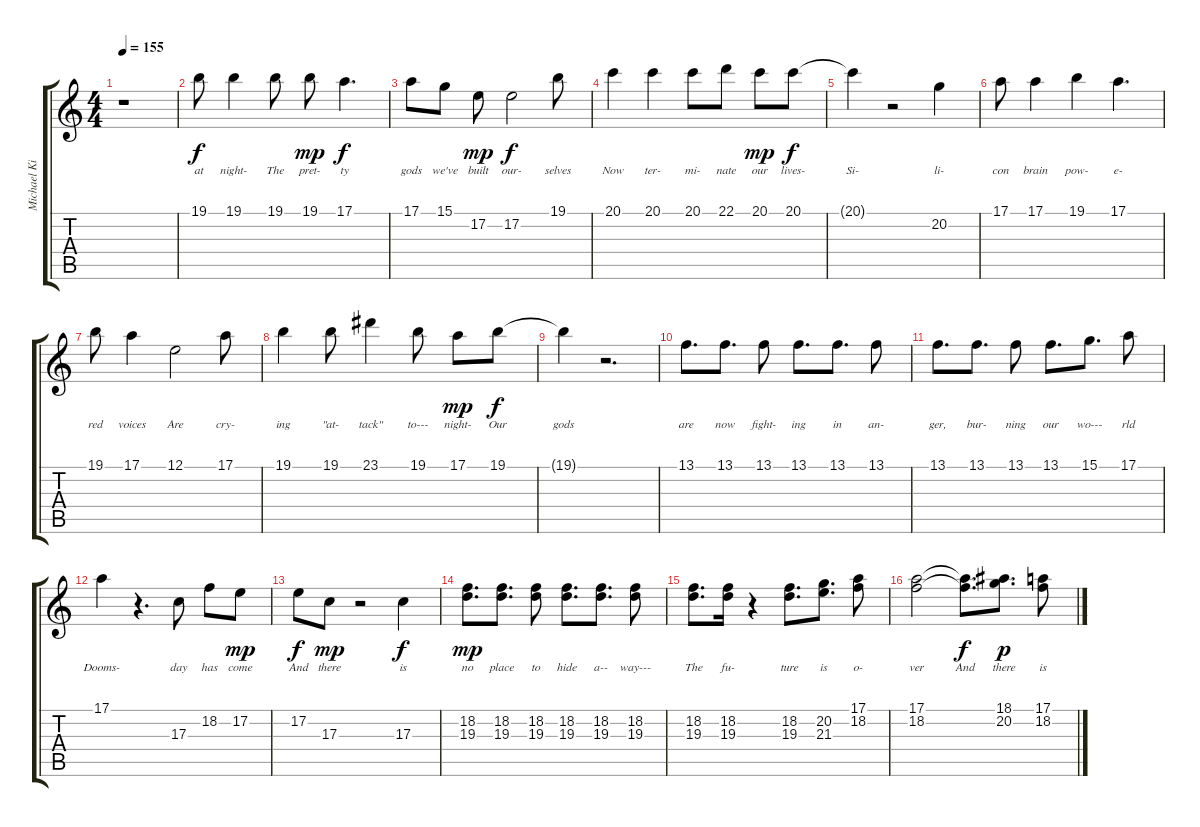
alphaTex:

\track ("Michael Kiske" "Michael Ki") {instrument lead6voice}
\staff {score tabs}
\tuning (E4 B3 G3 D3 A2 E2) {hide}
\ts (4 4)
\tempo 155
\clef g2
\ks c
r.1{dy f} |
19.1.8{lyrics (0 "at") lyrics (1 "") lyrics (2 "") lyrics (3 "") lyrics (4 "")} 19.1.4{lyrics (0 "night-") lyrics (1 "") lyrics (2 "") lyrics (3 "") lyrics (4 "")} 19.1.8{lyrics (0 "The") lyrics (1 "") lyrics (2 "") lyrics (3 "") lyrics (4 "")} 19.1.8{lyrics (0 "pret-") lyrics (1 "") lyrics (2 "") lyrics (3 "") lyrics (4 "") dy mp} 17.1.4{d lyrics (0 "ty") lyrics (1 "") lyrics (2 "") lyrics (3 "") lyrics (4 "") dy f} |
17.1.8{lyrics (0 "gods") lyrics (1 "") lyrics (2 "") lyrics (3 "") lyrics (4 "")} 15.1.8{lyrics (0 "we've") lyrics (1 "") lyrics (2 "") lyrics (3 "") lyrics (4 "")} 17.2.8{lyrics (0 "built") lyrics (1 "") lyrics (2 "") lyrics (3 "") lyrics (4 "") dy mp} 17.2.2{lyrics (0 "our-") lyrics (1 "") lyrics (2 "") lyrics (3 "") lyrics (4 "") dy f} 19.1.8{lyrics (0 "selves") lyrics (1 "") lyrics (2 "") lyrics (3 "") lyrics (4 "")} |
20.1.4{lyrics (0 "Now") lyrics (1 "") lyrics (2 "") lyrics (3 "") lyrics (4 "")} 20.1.4{lyrics (0 "ter-") lyrics (1 "") lyrics (2 "") lyrics (3 "") lyrics (4 "")} 20.1.8{lyrics (0 "mi-") lyrics (1 "") lyrics (2 "") lyrics (3 "") lyrics (4 "")} 22.1.8{lyrics (0 "nate") lyrics (1 "") lyrics (2 "") lyrics (3 "") lyrics (4 "")} 20.1.8{lyrics (0 "our") lyrics (1 "") lyrics (2 "") lyrics (3 "") lyrics (4 "") dy mp} 20.1.8{lyrics (0 "lives-") lyrics (1 "") lyrics (2 "") lyrics (3 "") lyrics (4 "") dy f} |
20.1{t}.4{lyrics (0 "Si-") lyrics (1 "") lyrics (2 "") lyrics (3 "") lyrics (4 "")} r.2 20.2.4{lyrics (0 "li-") lyrics (1 "") lyrics (2 "") lyrics (3 "") lyrics (4 "")} |
17.1.8{lyrics (0 "con") lyrics (1 "") lyrics (2 "") lyrics (3 "") lyrics (4 "")} 17.1.4{lyrics (0 "brain") lyrics (1 "") lyrics (2 "") lyrics (3 "") lyrics (4 "")} 19.1.4{lyrics (0 "pow-") lyrics (1 "") lyrics (2 "") lyrics (3 "") lyrics (4 "")} 17.1.4{d lyrics (0 "e-") lyrics (1 "") lyrics (2 "") lyrics (3 "") lyrics (4 "")} |
19.1.8{lyrics (0 "red") lyrics (1 "") lyrics (2 "") lyrics (3 "") lyrics (4 "")} 17.1.4{lyrics (0 "voices") lyrics (1 "") lyrics (2 "") lyrics (3 "") lyrics (4 "")} 12.1.2{lyrics (0 "Are") lyrics (1 "") lyrics (2 "") lyrics (3 "") lyrics (4 "")} 17.1.8{lyrics (0 "cry-") lyrics (1 "") lyrics (2 "") lyrics (3 "") lyrics (4 "")} |
19.1.4{lyrics (0 "ing") lyrics (1 "") lyrics (2 "") lyrics (3 "") lyrics (4 "")} 19.1.8{lyrics (0 "\"at-") lyrics (1 "") lyrics (2 "") lyrics (3 "") lyrics (4 "")} 23.1.4{lyrics (0 "tack\"") lyrics (1 "") lyrics (2 "") lyrics (3 "") lyrics (4 "")} 19.1.8{lyrics (0 "to---") lyrics (1 "") lyrics (2 "") lyrics (3 "") lyrics (4 "")} 17.1.8{lyrics (0 "night-") lyrics (1 "") lyrics (2 "") lyrics (3 "") lyrics (4 "") dy mp} 19.1.8{lyrics (0 "Our") lyrics (1 "") lyrics (2 "") lyrics (3 "") lyrics (4 "") dy f} |
19.1{t}.4{lyrics (0 "gods") lyrics (1 "") lyrics (2 "") lyrics (3 "") lyrics (4 "")} r.2{d} |
13.1.8{d lyrics (0 "are") lyrics (1 "") lyrics (2 "") lyrics (3 "") lyrics (4 "")} 13.1.8{d lyrics (0 "now") lyrics (1 "") lyrics (2 "") lyrics (3 "") lyrics (4 "")} 13.1.8{lyrics (0 "fight-") lyrics (1 "") lyrics (2 "") lyrics (3 "") lyrics (4 "")} 13.1.8{d lyrics (0 "ing") lyrics (1 "") lyrics (2 "") lyrics (3 "") lyrics (4 "")} 13.1.8{d lyrics (0 "in") lyrics (1 "") lyrics (2 "") lyrics (3 "") lyrics (4 "")} 13.1.8{lyrics (0 "an-") lyrics (1 "") lyrics (2 "") lyrics (3 "") lyrics (4 "")} |
13.1.8{d lyrics (0 "ger,") lyrics (1 "") lyrics (2 "") lyrics (3 "") lyrics (4 "")} 13.1.8{d lyrics (0 "bur-") lyrics (1 "") lyrics (2 "") lyrics (3 "") lyrics (4 "")} 13.1.8{lyrics (0 "ning") lyrics (1 "") lyrics (2 "") lyrics (3 "") lyrics (4 "")} 13.1.8{d lyrics (0 "our") lyrics (1 "") lyrics (2 "") lyrics (3 "") lyrics (4 "")} 15.1.8{d lyrics (0 "wo---") lyrics (1 "") lyrics (2 "") lyrics (3 "") lyrics (4 "")} 17.1.8{lyrics (0 "rld") lyrics (1 "") lyrics (2 "") lyrics (3 "") lyrics (4 "")} |
17.1.4{lyrics (0 "Dooms-") lyrics (1 "") lyrics (2 "") lyrics (3 "") lyrics (4 "")} r.4{d} 17.3.8{lyrics (0 "day") lyrics (1 "") lyrics (2 "") lyrics (3 "") lyrics (4 "")} 18.2.8{lyrics (0 "has") lyrics (1 "") lyrics (2 "") lyrics (3 "") lyrics (4 "")} 17.2.8{lyrics (0 "come") lyrics (1 "") lyrics (2 "") lyrics (3 "") lyrics (4 "") dy mp} |
17.2.8{lyrics (0 "And") lyrics (1 "") lyrics (2 "") lyrics (3 "") lyrics (4 "") dy f} 17.3.8{lyrics (0 "there") lyrics (1 "") lyrics (2 "") lyrics (3 "") lyrics (4 "") dy mp} r.2 17.3.4{lyrics (0 "is") lyrics (1 "") lyrics (2 "") lyrics (3 "") lyrics (4 "") dy f} |
(18.2 19.3).8{d lyrics (0 "no") lyrics (1 "") lyrics (2 "") lyrics (3 "") lyrics (4 "") dy mp} (18.2 19.3).8{d lyrics (0 "place") lyrics (1 "") lyrics (2 "") lyrics (3 "") lyrics (4 "")} (18.2 19.3).8{lyrics (0 "to") lyrics (1 "") lyrics (2 "") lyrics (3 "") lyrics (4 "")} (18.2 19.3).8{d lyrics (0 "hide") lyrics (1 "") lyrics (2 "") lyrics (3 "") lyrics (4 "")} (18.2 19.3).8{d lyrics (0 "a--") lyrics (1 "") lyrics (2 "") lyrics (3 "") lyrics (4 "")} (18.2 19.3).8{lyrics (0 "way---") lyrics (1 "") lyrics (2 "") lyrics (3 "") lyrics (4 "")} |
(18.2 19.3).8{d lyrics (0 "The") lyrics (1 "") lyrics (2 "") lyrics (3 "") lyrics (4 "")} (18.2 19.3).16{lyrics (0 "fu-") lyrics (1 "") lyrics (2 "") lyrics (3 "") lyrics (4 "")} r.4 (18.2 19.3).8{d lyrics (0 "ture") lyrics (1 "") lyrics (2 "") lyrics (3 "") lyrics (4 "")} (20.2 21.3).8{d lyrics (0 "is") lyrics (1 "") lyrics (2 "") lyrics (3 "") lyrics (4 "")} (17.1 18.2).8{lyrics (0 "o-") lyrics (1 "") lyrics (2 "") lyrics (3 "") lyrics (4 "")} |
(17.1 18.2).2{lyrics (0 "ver") lyrics (1 "") lyrics (2 "") lyrics (3 "") lyrics (4 "")} (17.1{t} 18.2{t}).8{d lyrics (0 "And") lyrics (1 "") lyrics (2 "") lyrics (3 "") lyrics (4 "") dy f} (18.1 20.2).8{d lyrics (0 "there") lyrics (1 "") lyrics (2 "") lyrics (3 "") lyrics (4 "") dy p} (17.1 18.2).8{lyrics (0 "is") lyrics (1 "") lyrics (2 "") lyrics (3 "") lyrics (4 "")}
